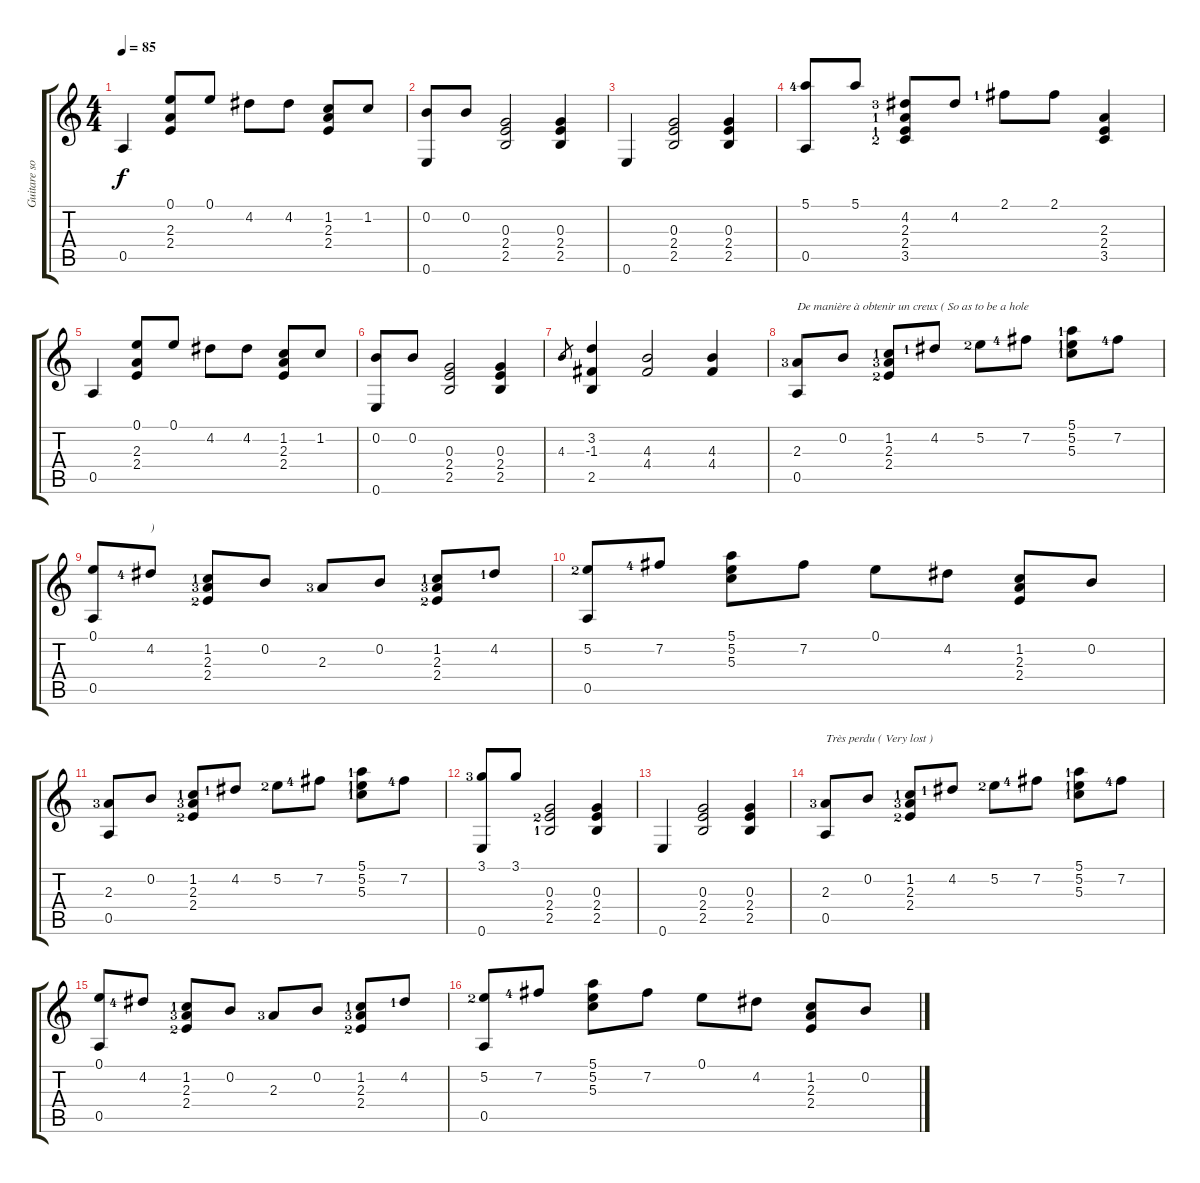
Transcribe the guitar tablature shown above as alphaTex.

\track ("Guitare solo" "Guitare so") {instrument acousticguitarnylon}
\staff {score tabs}
\tuning (E4 B3 G3 D3 A2 E2) {hide}
\ts (4 4)
\tempo 85
\clef g2
\ks c
0.5.4{dy f} (0.1 2.3 2.4).8 0.1.8 4.2.8 4.2.8 (1.2 2.3 2.4).8 1.2.8 |
(0.2 0.6).8 0.2.8 (0.3 2.4 2.5).2 (0.3 2.4 2.5).4 |
0.6.4 (0.3 2.4 2.5).2 (0.3 2.4 2.5).4 |
(5.1{lf 5} 0.5).8 5.1.8 (4.2{lf 4} 2.3{lf 2} 2.4{lf 2} 3.5{lf 3}).8 4.2.8 2.1{lf 2}.8 2.1.8 (2.3 2.4 3.5).4 |
0.5.4 (0.1 2.3 2.4).8 0.1.8 4.2.8 4.2.8 (1.2 2.3 2.4).8 1.2.8 |
(0.2 0.6).8 0.2.8 (0.3 2.4 2.5).2 (0.3 2.4 2.5).4 |
4.3.8{gr} (3.2 -1.3 2.5).4 (4.3 4.4).2 (4.3 4.4).4 |
(2.3{lf 4} 0.5).8{txt "De manière à obtenir un creux ( So as to be a hole"} 0.2.8 (1.2{lf 2} 2.3{lf 4} 2.4{lf 3}).8 4.2{lf 2}.8 5.2{lf 3}.8 7.2{lf 5}.8 (5.1{lf 2} 5.2{lf 2} 5.3{lf 2}).8 7.2{lf 5}.8 |
(0.1 0.5).8 4.2{lf 5}.8{txt ")"} (1.2{lf 2} 2.3{lf 4} 2.4{lf 3}).8 0.2.8 2.3{lf 4}.8 0.2.8 (1.2{lf 2} 2.3{lf 4} 2.4{lf 3}).8 4.2{lf 2}.8 |
(5.2{lf 3} 0.5).8 7.2{lf 5}.8 (5.1 5.2 5.3).8 7.2.8 0.1.8 4.2.8 (1.2 2.3 2.4).8 0.2.8 |
(2.3{lf 4} 0.5).8 0.2.8 (1.2{lf 2} 2.3{lf 4} 2.4{lf 3}).8 4.2{lf 2}.8 5.2{lf 3}.8 7.2{lf 5}.8 (5.1{lf 2} 5.2{lf 2} 5.3{lf 2}).8 7.2{lf 5}.8 |
(3.1{lf 4} 0.6).8 3.1.8 (0.3 2.4{lf 3} 2.5{lf 2}).2 (0.3 2.4 2.5).4 |
0.6.4 (0.3 2.4 2.5).2 (0.3 2.4 2.5).4 |
(2.3{lf 4} 0.5).8{txt "Très perdu ( Very lost )"} 0.2.8 (1.2{lf 2} 2.3{lf 4} 2.4{lf 3}).8 4.2{lf 2}.8 5.2{lf 3}.8 7.2{lf 5}.8 (5.1{lf 2} 5.2{lf 2} 5.3{lf 2}).8 7.2{lf 5}.8 |
(0.1 0.5).8 4.2{lf 5}.8 (1.2{lf 2} 2.3{lf 4} 2.4{lf 3}).8 0.2.8 2.3{lf 4}.8 0.2.8 (1.2{lf 2} 2.3{lf 4} 2.4{lf 3}).8 4.2{lf 2}.8 |
(5.2{lf 3} 0.5).8 7.2{lf 5}.8 (5.1 5.2 5.3).8 7.2.8 0.1.8 4.2.8 (1.2 2.3 2.4).8 0.2.8
